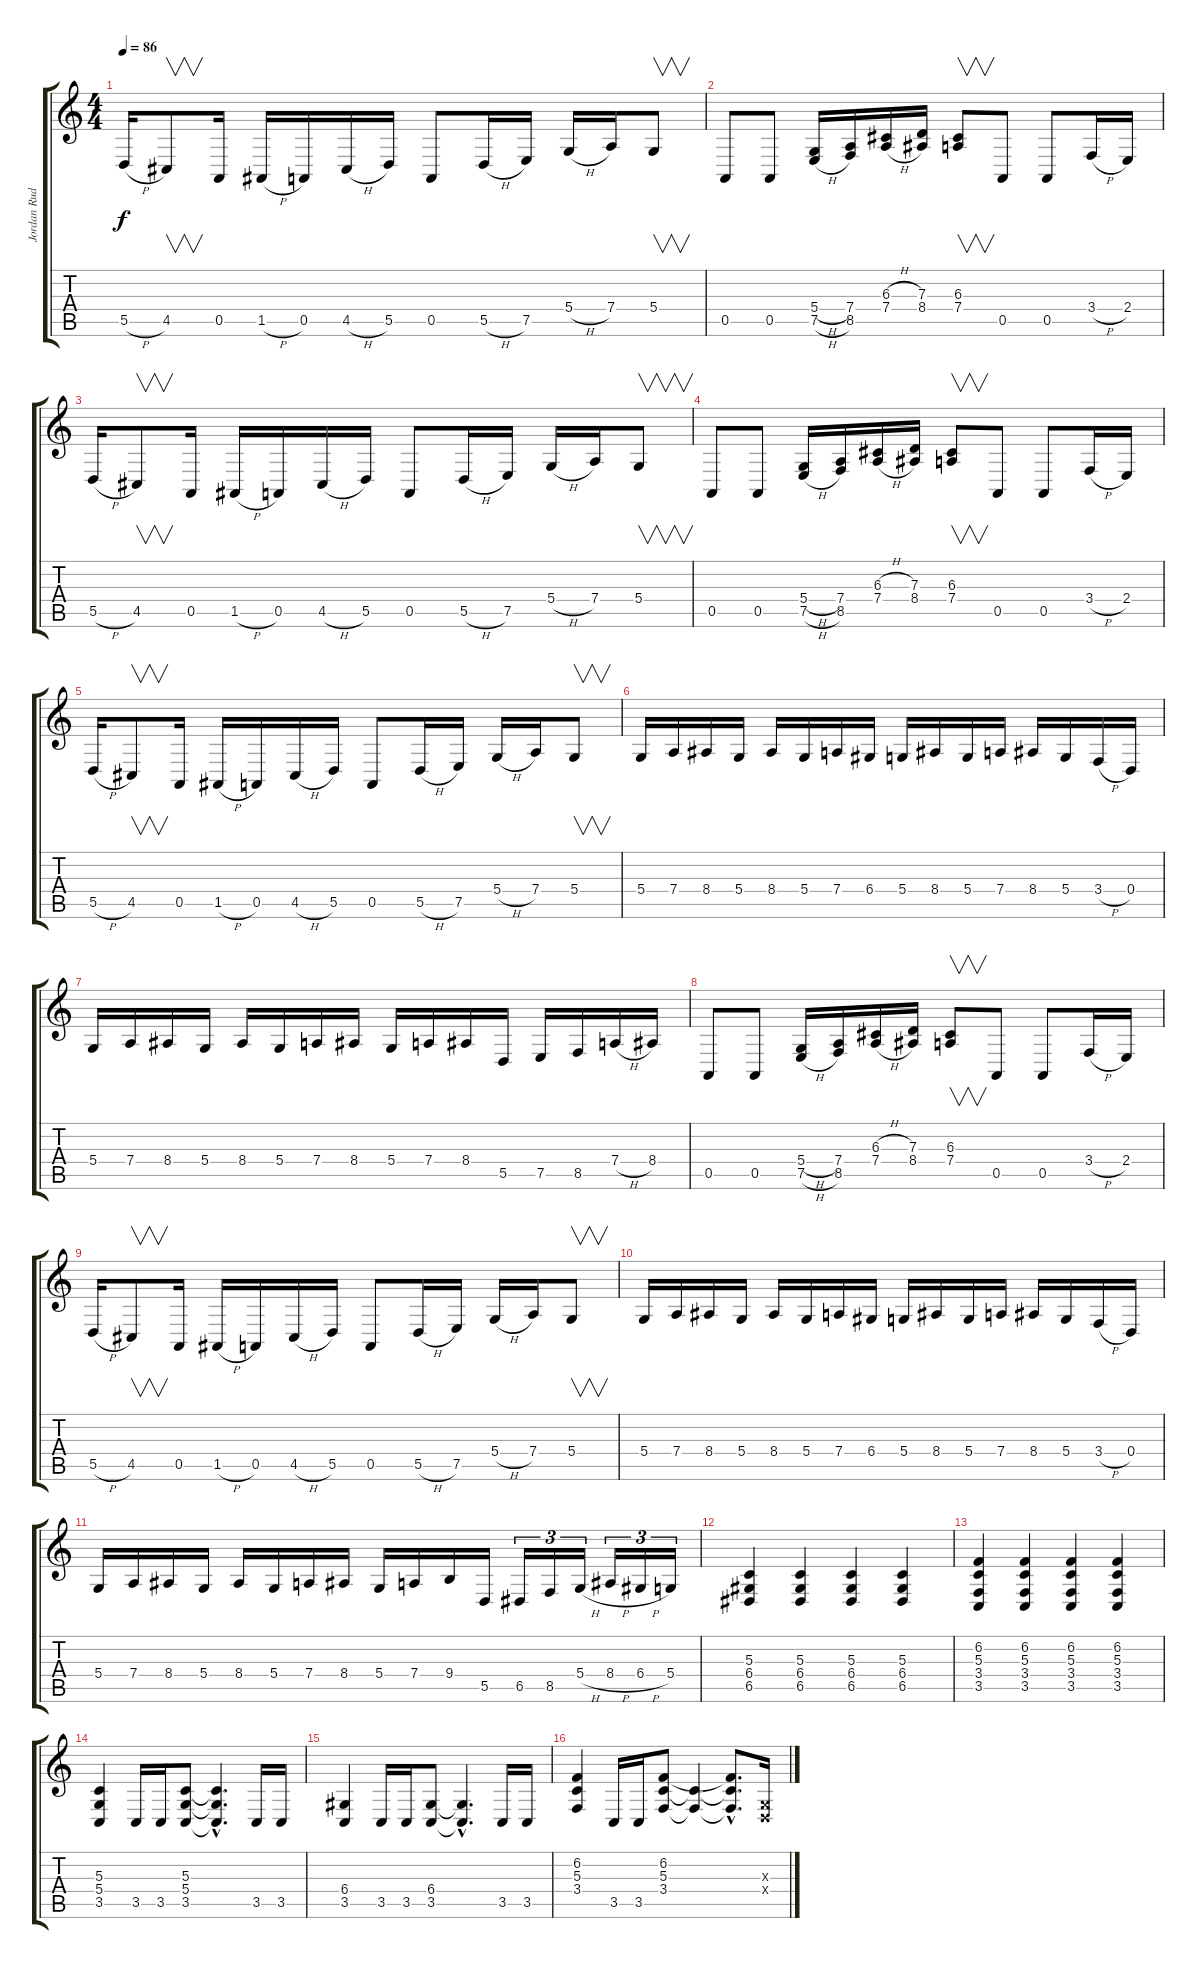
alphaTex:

\track ("Jordan Rudess - Keyboard" "Jordan Rud") {instrument stringensemble1}
\staff {score tabs}
\tuning (E4 B3 G3 D3 A2 E2) {hide}
\ts (4 4)
\tempo 86
\clef g2
\ks c
5.5{h}.16{dy f} 4.5.8{v} 0.5.16 1.5{h}.16 0.5.16 4.5{h}.16 5.5.16 0.5.8 5.5{h}.16 7.5.16 5.4{h}.16 7.4.16 5.4.8{v} |
0.5.8 0.5.8 (5.4{h} 7.5{h}).16 (7.4 8.5).16 (6.3{h} 7.4{h}).16 (7.3 8.4).16 (6.3 7.4).8{v} 0.5.8 0.5.8 3.4{h}.16 2.4.16 |
5.5{h}.16 4.5.8{v} 0.5.16 1.5{h}.16 0.5.16 4.5{h}.16 5.5.16 0.5.8 5.5{h}.16 7.5.16 5.4{h}.16 7.4.16 5.4.8{v} |
0.5.8 0.5.8 (5.4{h} 7.5{h}).16 (7.4 8.5).16 (6.3{h} 7.4{h}).16 (7.3 8.4).16 (6.3 7.4).8{v} 0.5.8 0.5.8 3.4{h}.16 2.4.16 |
5.5{h}.16 4.5.8{v} 0.5.16 1.5{h}.16 0.5.16 4.5{h}.16 5.5.16 0.5.8 5.5{h}.16 7.5.16 5.4{h}.16 7.4.16 5.4.8{v} |
5.4.16 7.4.16 8.4.16 5.4.16 8.4.16 5.4.16 7.4.16 6.4.16 5.4.16 8.4.16 5.4.16 7.4.16 8.4.16 5.4.16 3.4{h}.16 0.4.16 |
5.4.16 7.4.16 8.4.16 5.4.16 8.4.16 5.4.16 7.4.16 8.4.16 5.4.16 7.4.16 8.4.16 5.5.16 7.5.16 8.5.16 7.4{h}.16 8.4.16 |
0.5.8 0.5.8 (5.4{h} 7.5{h}).16 (7.4 8.5).16 (6.3{h} 7.4{h}).16 (7.3 8.4).16 (6.3 7.4).8{v} 0.5.8 0.5.8 3.4{h}.16 2.4.16 |
5.5{h}.16 4.5.8{v} 0.5.16 1.5{h}.16 0.5.16 4.5{h}.16 5.5.16 0.5.8 5.5{h}.16 7.5.16 5.4{h}.16 7.4.16 5.4.8{v} |
5.4.16 7.4.16 8.4.16 5.4.16 8.4.16 5.4.16 7.4.16 6.4.16 5.4.16 8.4.16 5.4.16 7.4.16 8.4.16 5.4.16 3.4{h}.16 0.4.16 |
5.4.16 7.4.16 8.4.16 5.4.16 8.4.16 5.4.16 7.4.16 8.4.16 5.4.16 7.4.16 9.4.16 5.5.16 6.5.16{tu (3 2)} 8.5.16{tu (3 2)} 5.4{h}.16{tu (3 2)} 8.4{h}.16{tu (3 2)} 6.4{h}.16{tu (3 2)} 5.4.16{tu (3 2)} |
(5.3 6.4 6.5).4 (5.3 6.4 6.5).4 (5.3 6.4 6.5).4 (5.3 6.4 6.5).4 |
(6.2 5.3 3.4 3.5).4 (6.2 5.3 3.4 3.5).4 (6.2 5.3 3.4 3.5).4 (6.2 5.3 3.4 3.5).4 |
(5.3 5.4 3.5).4 3.5.16 3.5.16 (5.3 5.4 3.5).8 (5.3{hac t} 5.4{hac t} 3.5{hac t}).4{d} 3.5.16 3.5.16 |
(6.4 3.5).4 3.5.16 3.5.16 (6.4 3.5).8 (6.4{hac t} 3.5{hac t}).4{d} 3.5.16 3.5.16 |
(6.2 5.3 3.4).4 3.5.16 3.5.16 (6.2 5.3 3.4).8 (5.3{t} 3.4{t}).4 (6.2{hac t} 5.3{hac t} 3.4{hac t}).8{d} (0.3{x} 0.4{x}).16
